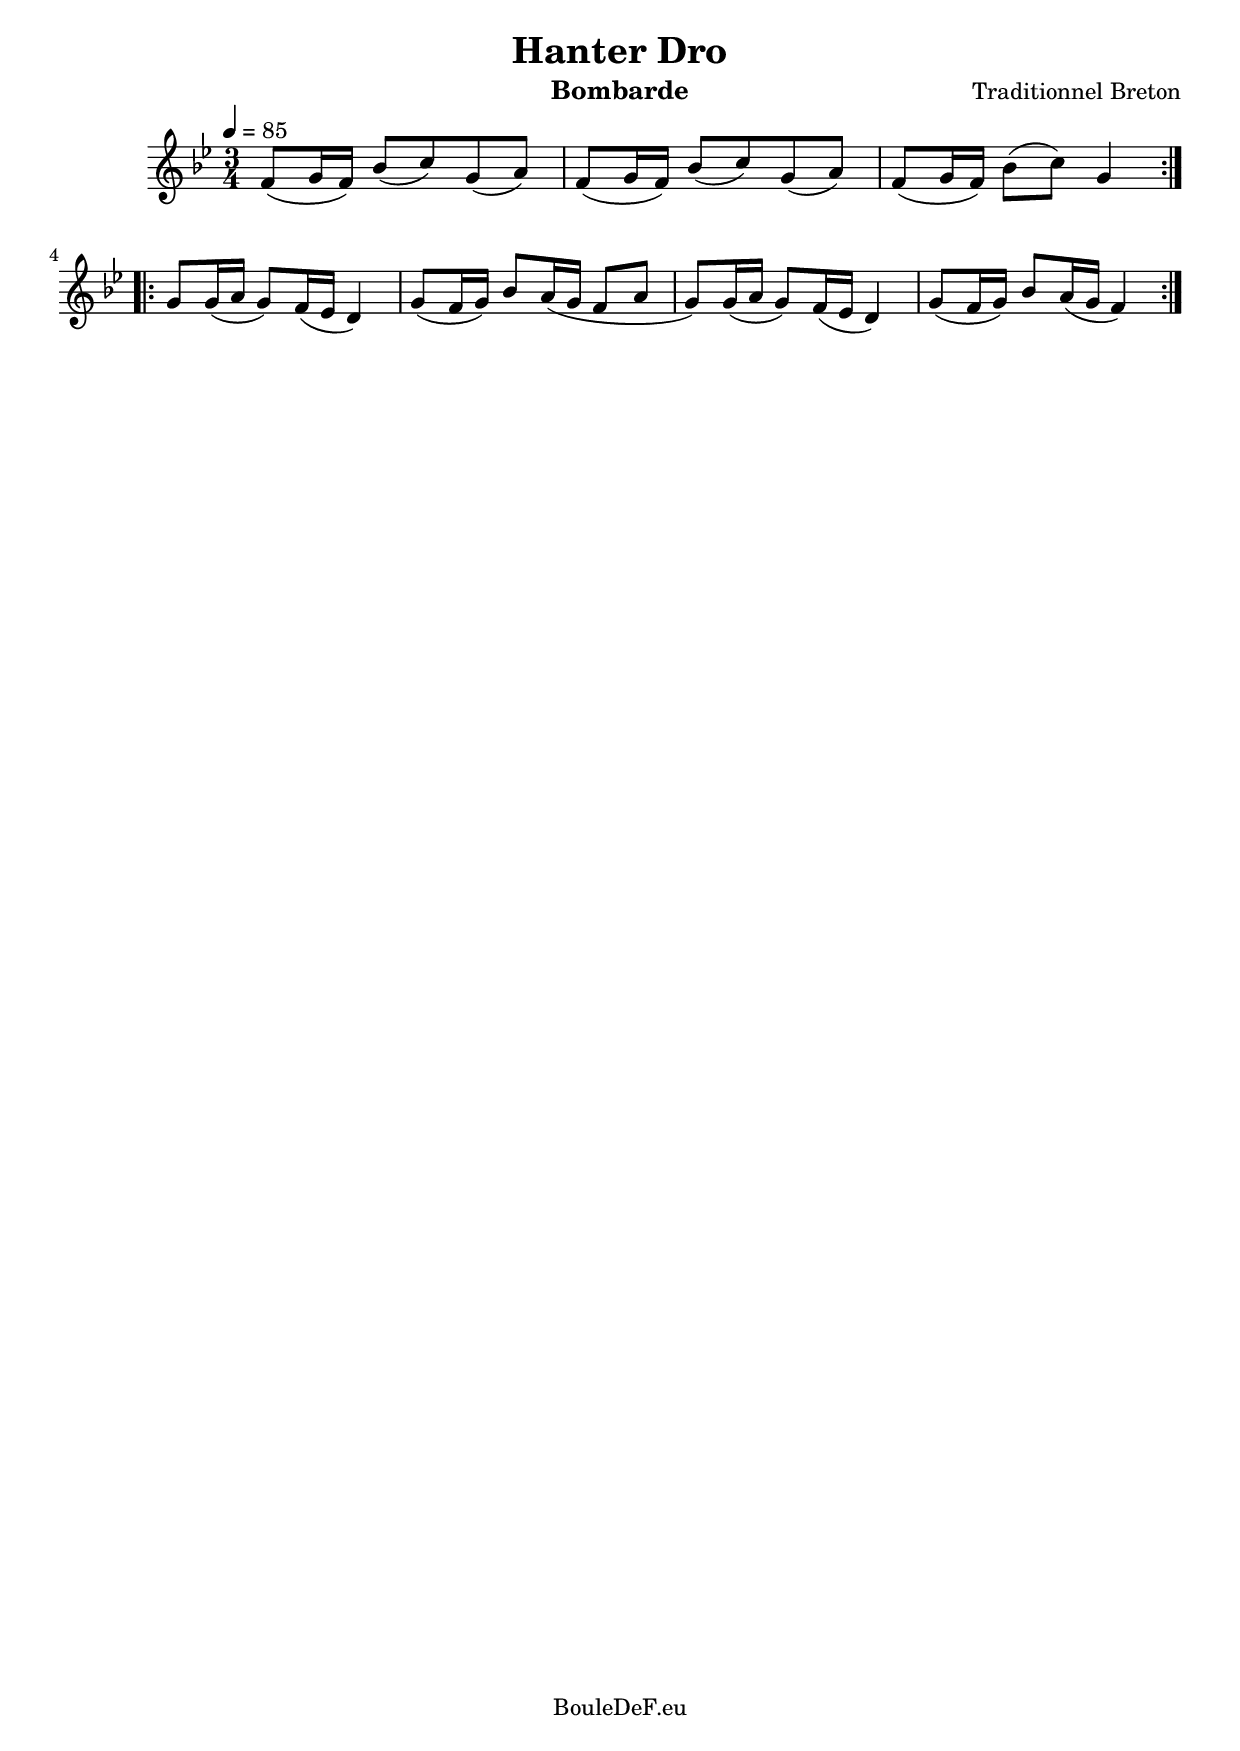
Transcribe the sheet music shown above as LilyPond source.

\version "2.16.0"
\include "italiano.ly"

\header {
	title = "Hanter Dro"
	composer = "Traditionnel Breton"
	instrument = "Bombarde"
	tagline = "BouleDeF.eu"
}

\score {
	\new Staff \relative sib {
		\clef "treble"
		\key sib \major
		\time 3/4
		\tempo 4 = 85

		\repeat volta 2 {
			fa'8( sol16 fa) sib8( do) sol( la)
			| fa( sol16 fa) sib8( do) sol( la)
			| fa( sol16 fa) sib8( do) sol4
		}
		\break
		\repeat volta 2 {
			sol8 sol16( la sol8) fa16( mib re4)
			| sol8( fa16 sol) sib8 la16( sol fa8 la
			| sol) sol16( la sol8) fa16( mib re4)
			| sol8( fa16 sol) sib8 la16( sol fa4)
		}
	}
}

